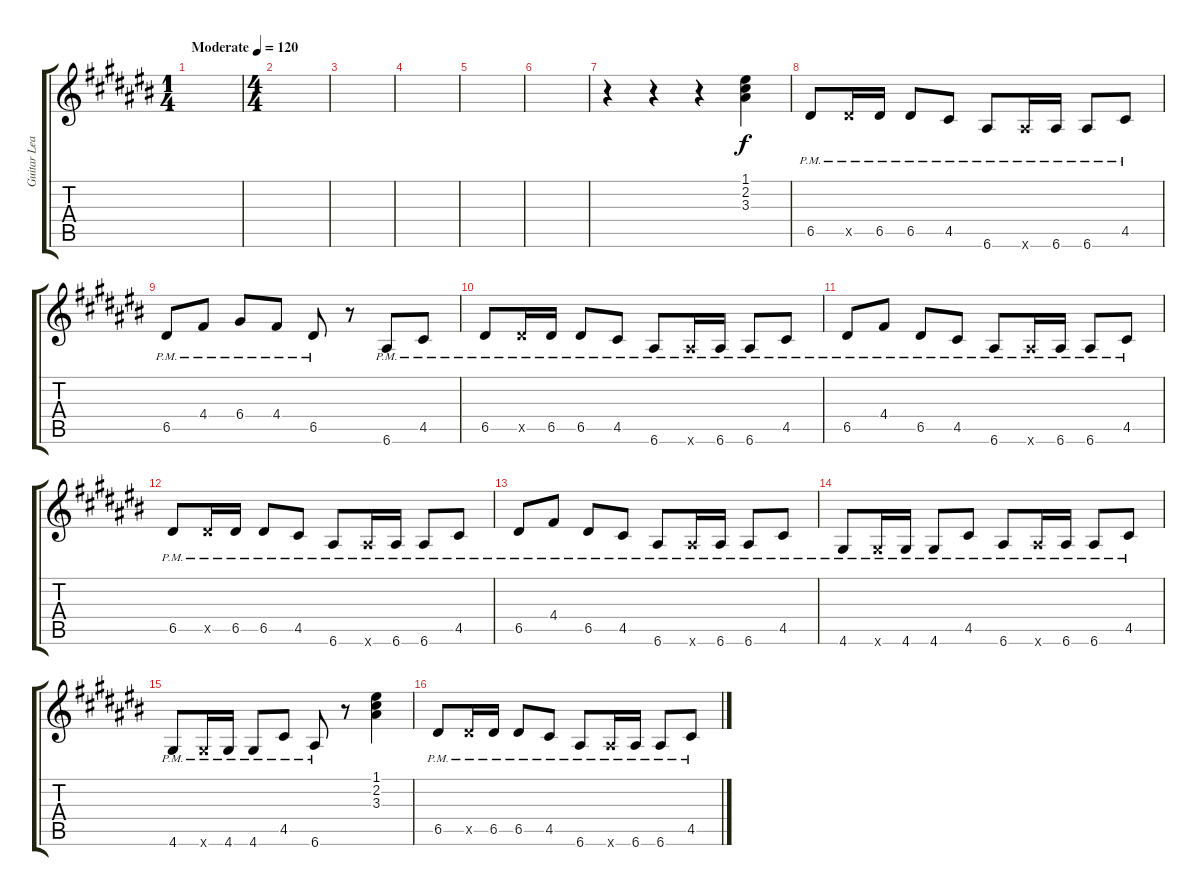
\track ("Guitar Lead" "Guitar Lea") {instrument overdrivenguitar}
\staff {score tabs}
\tuning (E4 B3 G3 D3 A2 E2) {hide}
\ts (1 4)
\tempo (120 "Moderate")
\clef g2
\ks c#
|
\ts (4 4)
|
|
|
|
|
r.4 r.4 r.4 (1.1 2.2 3.3).4 |
6.5{pm}.8 6.5{pm x}.16 6.5{pm}.16 6.5{pm}.8 4.5{pm}.8 6.6{pm}.8 6.6{pm x}.16 6.6{pm}.16 6.6{pm}.8 4.5{pm}.8 |
6.5{pm}.8 4.4{pm}.8 6.4{pm}.8 4.4{pm}.8 6.5{pm}.8 r.8 6.6{pm}.8 4.5{pm}.8 |
6.5{pm}.8 6.5{pm x}.16 6.5{pm}.16 6.5{pm}.8 4.5{pm}.8 6.6{pm}.8 6.6{pm x}.16 6.6{pm}.16 6.6{pm}.8 4.5{pm}.8 |
6.5{pm}.8 4.4{pm}.8 6.5{pm}.8 4.5{pm}.8 6.6{pm}.8 6.6{pm x}.16 6.6{pm}.16 6.6{pm}.8 4.5{pm}.8 |
6.5{pm}.8 6.5{pm x}.16 6.5{pm}.16 6.5{pm}.8 4.5{pm}.8 6.6{pm}.8 6.6{pm x}.16 6.6{pm}.16 6.6{pm}.8 4.5{pm}.8 |
6.5{pm}.8 4.4{pm}.8 6.5{pm}.8 4.5{pm}.8 6.6{pm}.8 6.6{pm x}.16 6.6{pm}.16 6.6{pm}.8 4.5{pm}.8 |
4.6{pm}.8 4.6{pm x}.16 4.6{pm}.16 4.6{pm}.8 4.5{pm}.8 6.6{pm}.8 6.6{pm x}.16 6.6{pm}.16 6.6{pm}.8 4.5{pm}.8 |
4.6{pm}.8 4.6{pm x}.16 4.6{pm}.16 4.6{pm}.8 4.5{pm}.8 6.6{pm}.8 r.8 (1.1 2.2 3.3).4 |
6.5{pm}.8 6.5{pm x}.16 6.5{pm}.16 6.5{pm}.8 4.5{pm}.8 6.6{pm}.8 6.6{pm x}.16 6.6{pm}.16 6.6{pm}.8 4.5{pm}.8
